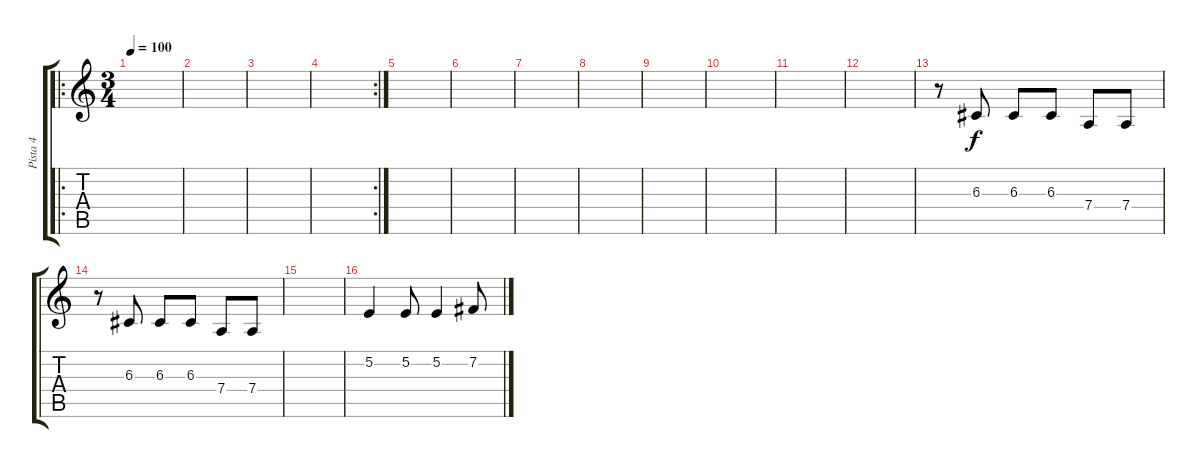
\track ("Pista 4" "Pista 4") {instrument clarinet}
\staff {score tabs}
\tuning (E4 B3 G3 D3 A2 E2) {hide}
\ro
\ts (3 4)
\tempo 100
\clef g2
\ks c
|
|
|
\rc 2
|
|
|
|
|
|
|
|
|
r.8 6.3.8 6.3.8 6.3.8 7.4.8 7.4.8 |
r.8 6.3.8 6.3.8 6.3.8 7.4.8 7.4.8 |
|
5.2.4 5.2.8 5.2.4 7.2.8
